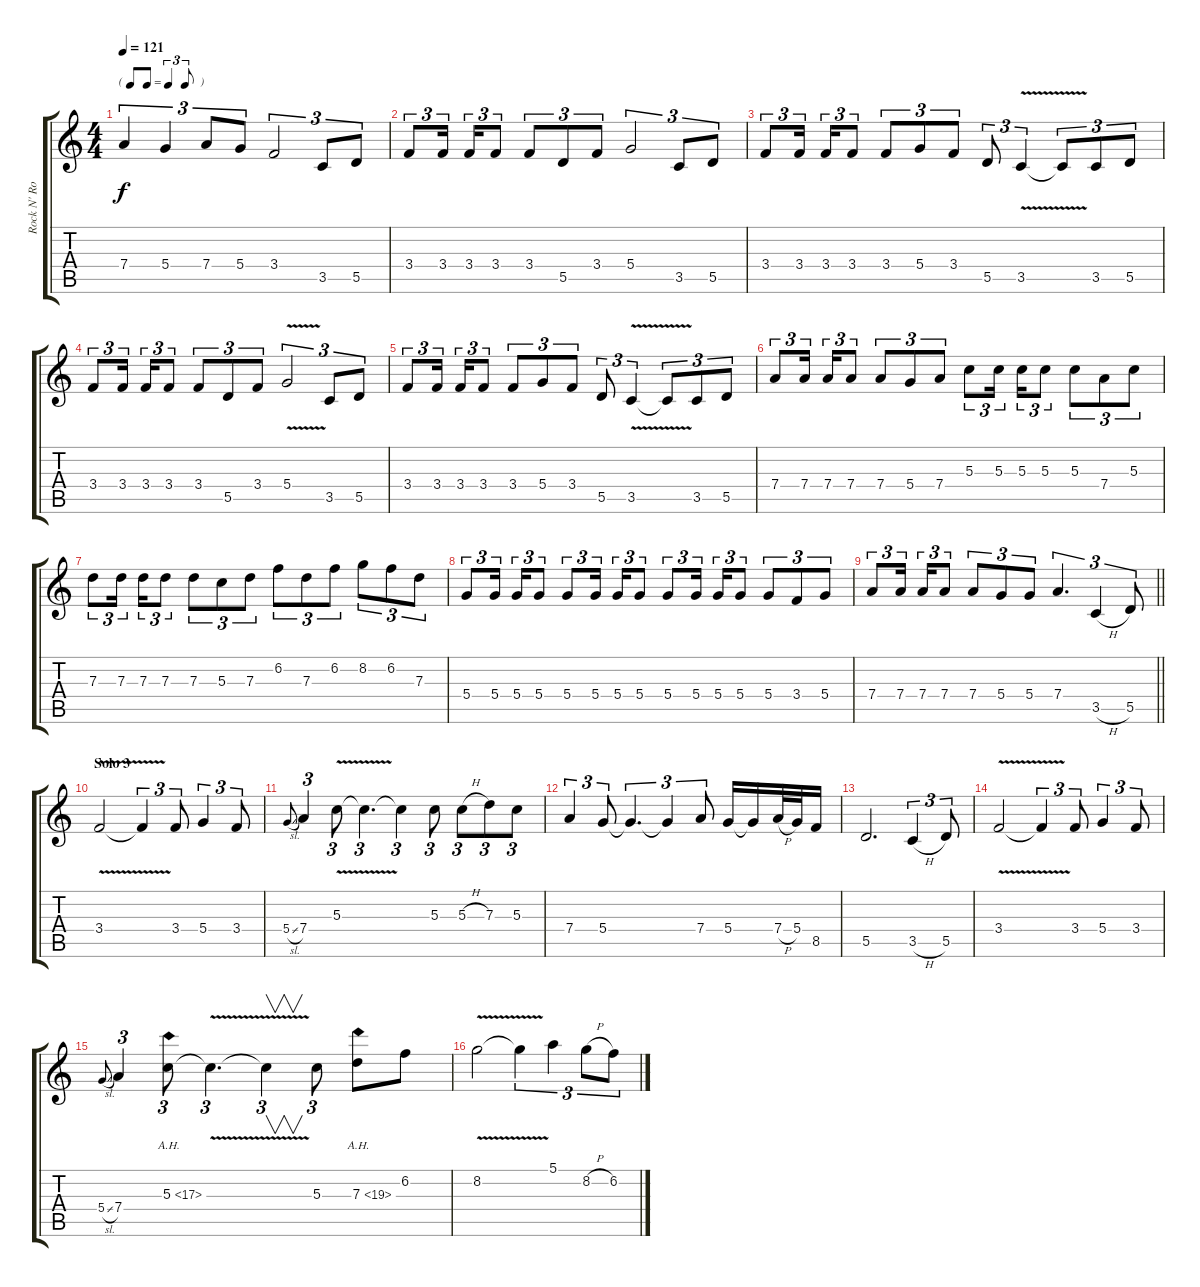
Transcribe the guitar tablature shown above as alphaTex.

\track ("Rock N' Rolf" "Rock N' Ro") {instrument distortionguitar}
\staff {score tabs}
\tuning (E4 B3 G3 D3 A2 E2) {hide}
\ts (4 4)
\tf triplet8th
\tempo 121
\clef g2
\ks c
7.4.4{tu (3 2) dy f} 5.4.4{tu (3 2)} 7.4.8{tu (3 2)} 5.4.8{tu (3 2)} 3.4.2{tu (3 2)} 3.5.8{tu (3 2)} 5.5.8{tu (3 2)} |
3.4.8{tu (3 2)} 3.4.16{tu (3 2) beam splitsecondary} 3.4.16{tu (3 2)} 3.4.8{tu (3 2)} 3.4.8{tu (3 2)} 5.5.8{tu (3 2)} 3.4.8{tu (3 2)} 5.4.2{tu (3 2)} 3.5.8{tu (3 2)} 5.5.8{tu (3 2)} |
3.4.8{tu (3 2)} 3.4.16{tu (3 2) beam splitsecondary} 3.4.16{tu (3 2)} 3.4.8{tu (3 2)} 3.4.8{tu (3 2)} 5.4.8{tu (3 2)} 3.4.8{tu (3 2)} 5.5.8{tu (3 2)} 3.5{v}.4{tu (3 2)} 3.5{t}.8{tu (3 2)} 3.5.8{tu (3 2)} 5.5.8{tu (3 2)} |
3.4.8{tu (3 2)} 3.4.16{tu (3 2) beam splitsecondary} 3.4.16{tu (3 2)} 3.4.8{tu (3 2)} 3.4.8{tu (3 2)} 5.5.8{tu (3 2)} 3.4.8{tu (3 2)} 5.4{v}.2{tu (3 2)} 3.5.8{tu (3 2)} 5.5.8{tu (3 2)} |
3.4.8{tu (3 2)} 3.4.16{tu (3 2) beam splitsecondary} 3.4.16{tu (3 2)} 3.4.8{tu (3 2)} 3.4.8{tu (3 2)} 5.4.8{tu (3 2)} 3.4.8{tu (3 2)} 5.5.8{tu (3 2)} 3.5{v}.4{tu (3 2)} 3.5{t}.8{tu (3 2)} 3.5.8{tu (3 2)} 5.5.8{tu (3 2)} |
7.4.8{tu (3 2)} 7.4.16{tu (3 2) beam splitsecondary} 7.4.16{tu (3 2)} 7.4.8{tu (3 2)} 7.4.8{tu (3 2)} 5.4.8{tu (3 2)} 7.4.8{tu (3 2)} 5.3.8{tu (3 2)} 5.3.16{tu (3 2) beam splitsecondary} 5.3.16{tu (3 2)} 5.3.8{tu (3 2)} 5.3.8{tu (3 2)} 7.4.8{tu (3 2)} 5.3.8{tu (3 2)} |
7.3.8{tu (3 2)} 7.3.16{tu (3 2) beam splitsecondary} 7.3.16{tu (3 2)} 7.3.8{tu (3 2)} 7.3.8{tu (3 2)} 5.3.8{tu (3 2)} 7.3.8{tu (3 2)} 6.2.8{tu (3 2)} 7.3.8{tu (3 2)} 6.2.8{tu (3 2)} 8.2.8{tu (3 2)} 6.2.8{tu (3 2)} 7.3.8{tu (3 2)} |
5.4.8{tu (3 2)} 5.4.16{tu (3 2) beam splitsecondary} 5.4.16{tu (3 2)} 5.4.8{tu (3 2)} 5.4.8{tu (3 2)} 5.4.16{tu (3 2) beam splitsecondary} 5.4.16{tu (3 2)} 5.4.8{tu (3 2)} 5.4.8{tu (3 2)} 5.4.16{tu (3 2) beam splitsecondary} 5.4.16{tu (3 2)} 5.4.8{tu (3 2)} 5.4.8{tu (3 2)} 3.4.8{tu (3 2)} 5.4.8{tu (3 2)} |
\barLineRight lightlight
7.4.8{tu (3 2)} 7.4.16{tu (3 2) beam splitsecondary} 7.4.16{tu (3 2)} 7.4.8{tu (3 2)} 7.4.8{tu (3 2)} 5.4.8{tu (3 2)} 5.4.8{tu (3 2)} 7.4.4{d tu (3 2)} 3.5{h}.4{tu (3 2)} 5.5.8{tu (3 2)} |
\section ("" "Solo 3")
3.4{v}.2 3.4{t}.4{tu (3 2)} 3.4.8{tu (3 2)} 5.4.4{tu (3 2)} 3.4.8{tu (3 2)} |
5.4{sl}.8{gr onbeat} 7.4.4{tu (3 2)} 5.3{v}.8{tu (3 2)} 5.3{t}.4{d tu (3 2)} 5.3{t}.4{tu (3 2)} 5.3.8{tu (3 2)} 5.3{h}.8{tu (3 2)} 7.3.8{tu (3 2)} 5.3.8{tu (3 2)} |
7.4.4{tu (3 2)} 5.4.8{tu (3 2)} 5.4{t}.4{d tu (3 2)} 5.4{t}.4{tu (3 2)} 7.4.8{tu (3 2)} 5.4.16 5.4{t}.16 7.4{h}.32 5.4.32 8.5.16 |
5.5.2{d} 3.5{h}.4{tu (3 2)} 5.5.8{tu (3 2)} |
3.4{v}.2 3.4{t}.4{tu (3 2)} 3.4.8{tu (3 2)} 5.4.4{tu (3 2)} 3.4.8{tu (3 2)} |
5.4{sl}.8{gr onbeat} 7.4.4{tu (3 2)} 5.3{ah 12}.8{tu (3 2)} 5.3{v t}.4{d tu (3 2)} 5.3{t}.4{v tu (3 2)} 5.3.8{tu (3 2)} 7.3{ah 12}.8 6.2.8 |
8.2{v}.2 8.2{t}.4{tu (3 2)} 5.1.4{tu (3 2)} 8.2{h}.8{tu (3 2)} 6.2.8{tu (3 2)}
